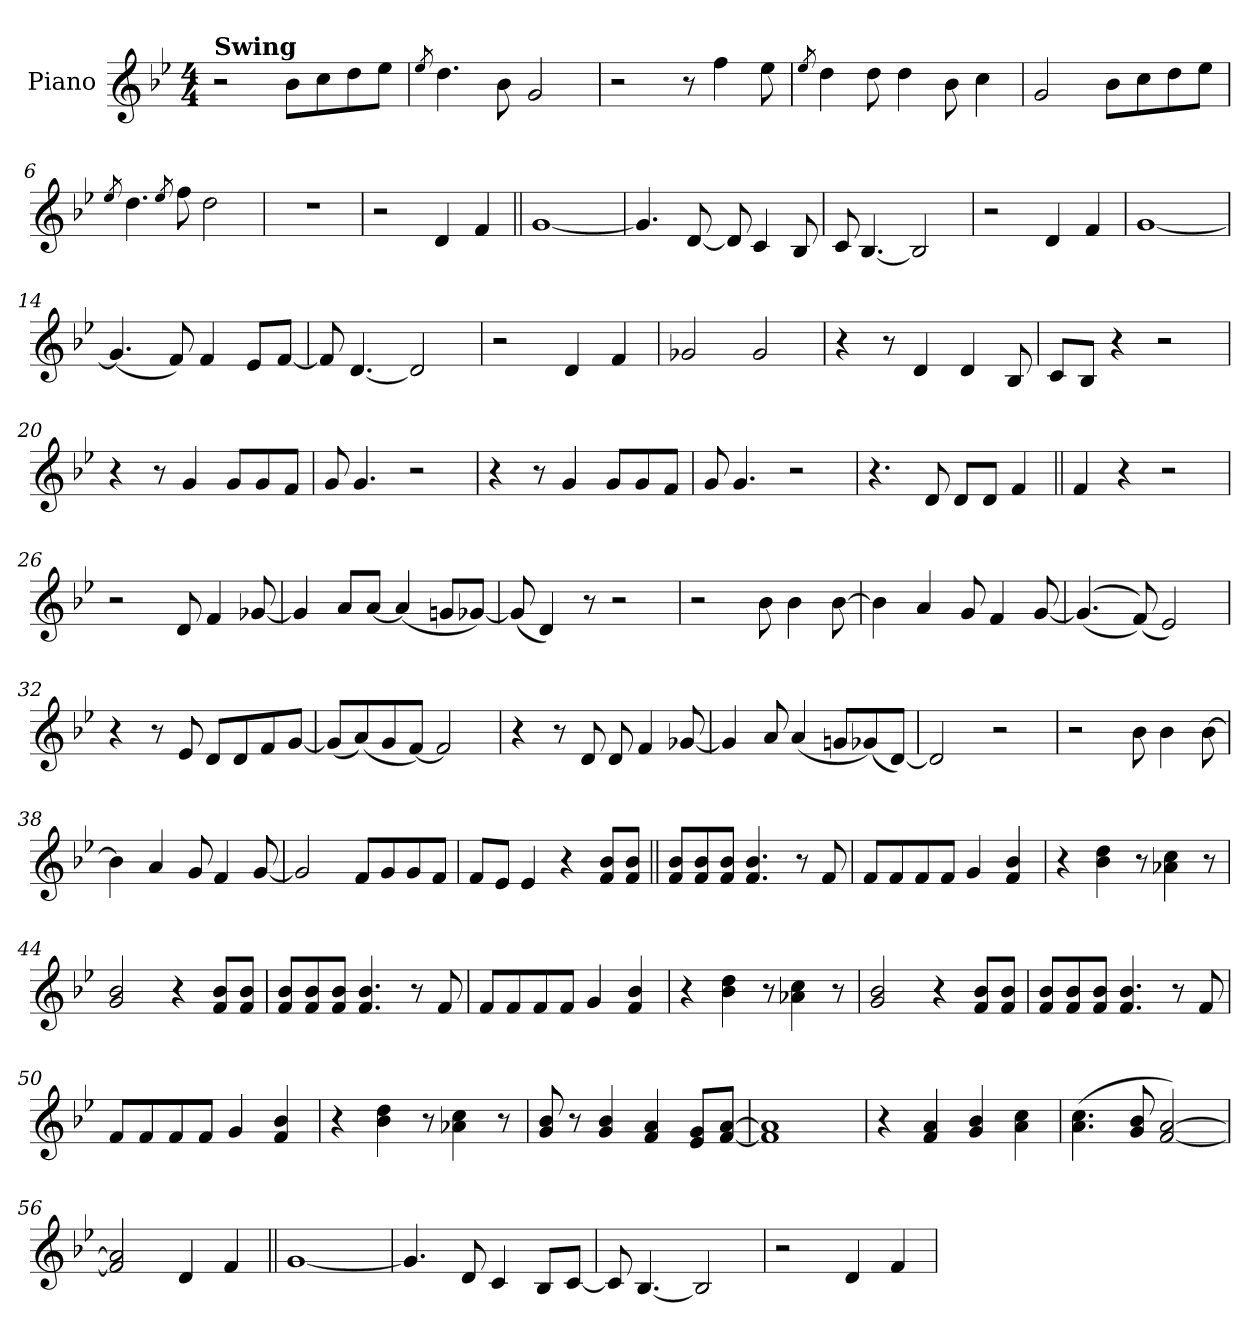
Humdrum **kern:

**kern
*part1
*staff1
*I"Piano
*I'Pno.
*clefG2
*k[b-e-]
*M4/4
=1
!LO:TX:B:t=Swing
2r
*MM140
8b-L
8cc
8dd
8ee-J
=2
8qee-
4.dd
8b-
2g
=3
2r
8r
4ff
8ee-
=4
8qee-
4dd
8dd
4dd
8b-
4cc
=5
2g
8b-L
8cc
8dd
8ee-J
=6
8qee-
4.dd
8qee-
8ff
2dd
=7
1r
=8
2r
4d
4f
=9||
[1g
=10
4.g]
[8d
8d]
4c
8B-
=11
8c
[4.B-
2B-]
=12
2r
4d
4f
=13
[1g
=14
(<4.g]
8f)
4f
8e-L
[8fJ
=15
8f]
[4.d
2d]
=16
2r
4d
4f
=17
2g-X
2g-
=18
4r
8r
4d
4d
8B-
=19
8cL
8B-J
4r
2r
=20
4r
8r
4g
8gL
8g
8fJ
=21
8g
4.g
2r
=22
4r
8r
4g
8gL
8g
8fJ
=23
8g
4.g
2r
=24
4.r
8d
8dL
8dJ
4f
=25||
4f
4r
2r
=26
2r
8d
4f
[8g-X
=27
4g-]
8aL
[8aJ
(<4a]
8gnL
[8g-XJ)
=28
(<8g-]
4d)
8r
2r
=29
2r
8b-
4b-
[8b-
=30
4b-]
4a
8g
4f
[8g
=31
(<(<4.g]
(<8f))
2e-)
=32
4r
8r
8e-
8dL
8d
8f
[8gJ
=33
(<8gL]
(<8a)
8g
[8fJ)
2f]
=34
4r
8r
8d
8d
4f
[8g-X
=35
4g-]
8a
(<4a
8gnL
(<8g-X)
[8dJ)
=36
2d]
2r
=37
2r
8b-
4b-
[8b-
=38
4b-]
4a
8g
4f
[8g
=39
2g]
8fL
8g
8g
8fJ
=40
8fL
8e-J
4e-
4r
8f 8b-L
8f 8b-J
=41||
8f 8b-L
8f 8b-
8f 8b-J
4.f 4.b-
8r
8f
=42
8fL
8f
8f
8fJ
4g
4f 4b-
=43
4r
4b- 4dd
8r
4a-X 4cc
8r
=44
2g 2b-
4r
8f 8b-L
8f 8b-J
=45
8f 8b-L
8f 8b-
8f 8b-J
4.f 4.b-
8r
8f
=46
8fL
8f
8f
8fJ
4g
4f 4b-
=47
4r
4b- 4dd
8r
4a-X 4cc
8r
=48
2g 2b-
4r
8f 8b-L
8f 8b-J
=49
8f 8b-L
8f 8b-
8f 8b-J
4.f 4.b-
8r
8f
=50
8fL
8f
8f
8fJ
4g
4f 4b-
=51
4r
4b- 4dd
8r
4a-X 4cc
8r
=52
8g 8b-
8r
4g 4b-
4f 4a
8e- 8gL
[8f [8aJ
=53
1f] 1a]
=54
4r
4f 4a
4g 4b-
4a 4cc
=55
(>4.a 4.cc
8g 8b-
[2f [2a)
=56
2f] 2a]
4d
4f
=57||
[1g
=58
4.g]
8d
4c
8B-L
[8cJ
=59
8c]
[4.B-
2B-]
=60
2r
4d
4f
=
*-
